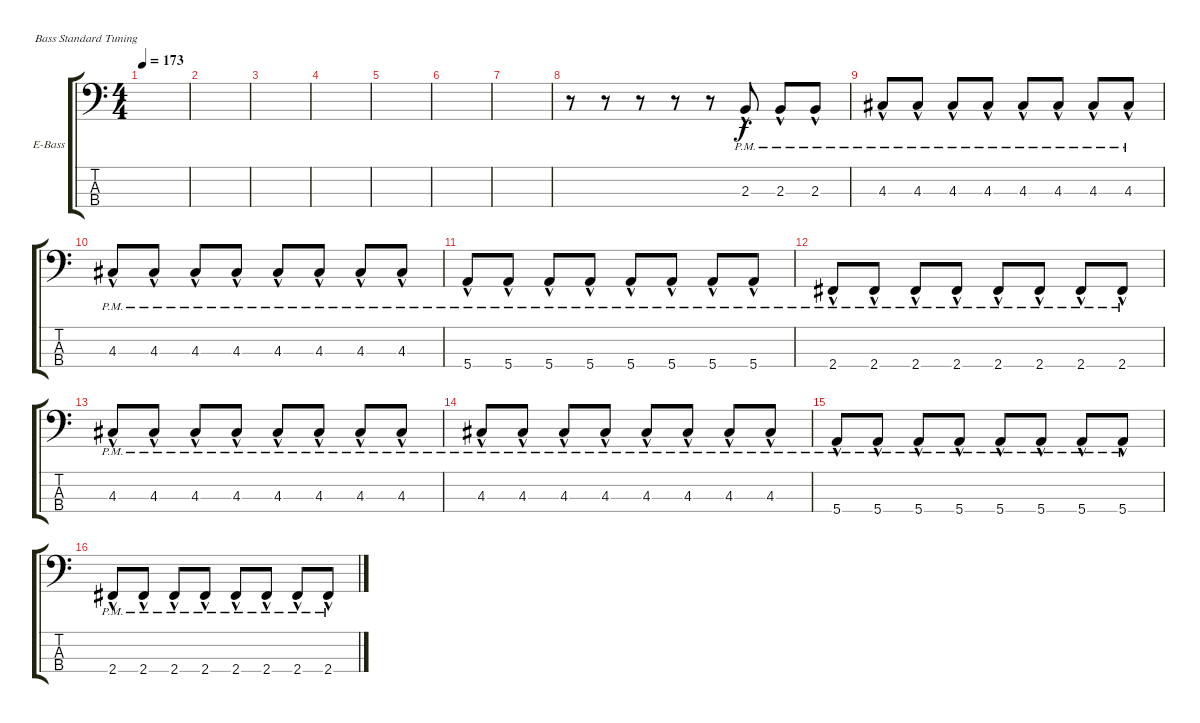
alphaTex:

\defaultSystemsLayout 4
\bracketExtendMode groupsimilarinstruments
\firstSystemTrackNameOrientation horizontal
\otherSystemsTrackNameOrientation horizontal
\track ("Electric Bass" "E-Bass") {mute instrument electricbassfinger}
\staff {score tabs}
\tuning (G2 D2 A1 E1)
\ts (4 4)
\tempo 173
\clef f4
\scale
0.485477
\ks c
|
\scale
0.257261 |
\scale
0.257261 |
\scale
0.333333 |
\scale
0.333333 |
\scale
0.333333 |
\scale
0.333333 |
\scale
0.333333 r.8 r.8 r.8 r.8 r.8 2.3{hac pm}.8 2.3{hac pm}.8 2.3{hac pm}.8 |
\scale
0.333333 4.3{hac pm}.8 4.3{hac pm}.8 4.3{hac pm}.8 4.3{hac pm}.8 4.3{hac pm}.8 4.3{hac pm}.8 4.3{hac pm}.8 4.3{hac pm}.8 |
\scale
0.333333 4.3{hac pm}.8 4.3{hac pm}.8 4.3{hac pm}.8 4.3{hac pm}.8 4.3{hac pm}.8 4.3{hac pm}.8 4.3{hac pm}.8 4.3{hac pm}.8 |
\scale
0.333333 5.4{hac pm}.8 5.4{hac pm}.8 5.4{hac pm}.8 5.4{hac pm}.8 5.4{hac pm}.8 5.4{hac pm}.8 5.4{hac pm}.8 5.4{hac pm}.8 |
\scale
0.333333 2.4{hac pm}.8 2.4{hac pm}.8 2.4{hac pm}.8 2.4{hac pm}.8 2.4{hac pm}.8 2.4{hac pm}.8 2.4{hac pm}.8 2.4{hac pm}.8 |
\scale
0.333333 4.3{hac pm}.8 4.3{hac pm}.8 4.3{hac pm}.8 4.3{hac pm}.8 4.3{hac pm}.8 4.3{hac pm}.8 4.3{hac pm}.8 4.3{hac pm}.8 |
\scale
0.333333 4.3{hac pm}.8 4.3{hac pm}.8 4.3{hac pm}.8 4.3{hac pm}.8 4.3{hac pm}.8 4.3{hac pm}.8 4.3{hac pm}.8 4.3{hac pm}.8 |
\scale
0.333333 5.4{hac pm}.8 5.4{hac pm}.8 5.4{hac pm}.8 5.4{hac pm}.8 5.4{hac pm}.8 5.4{hac pm}.8 5.4{hac pm}.8 5.4{hac pm}.8 |
2.4{hac pm}.8 2.4{hac pm}.8 2.4{hac pm}.8 2.4{hac pm}.8 2.4{hac pm}.8 2.4{hac pm}.8 2.4{hac pm}.8 2.4{hac pm}.8
